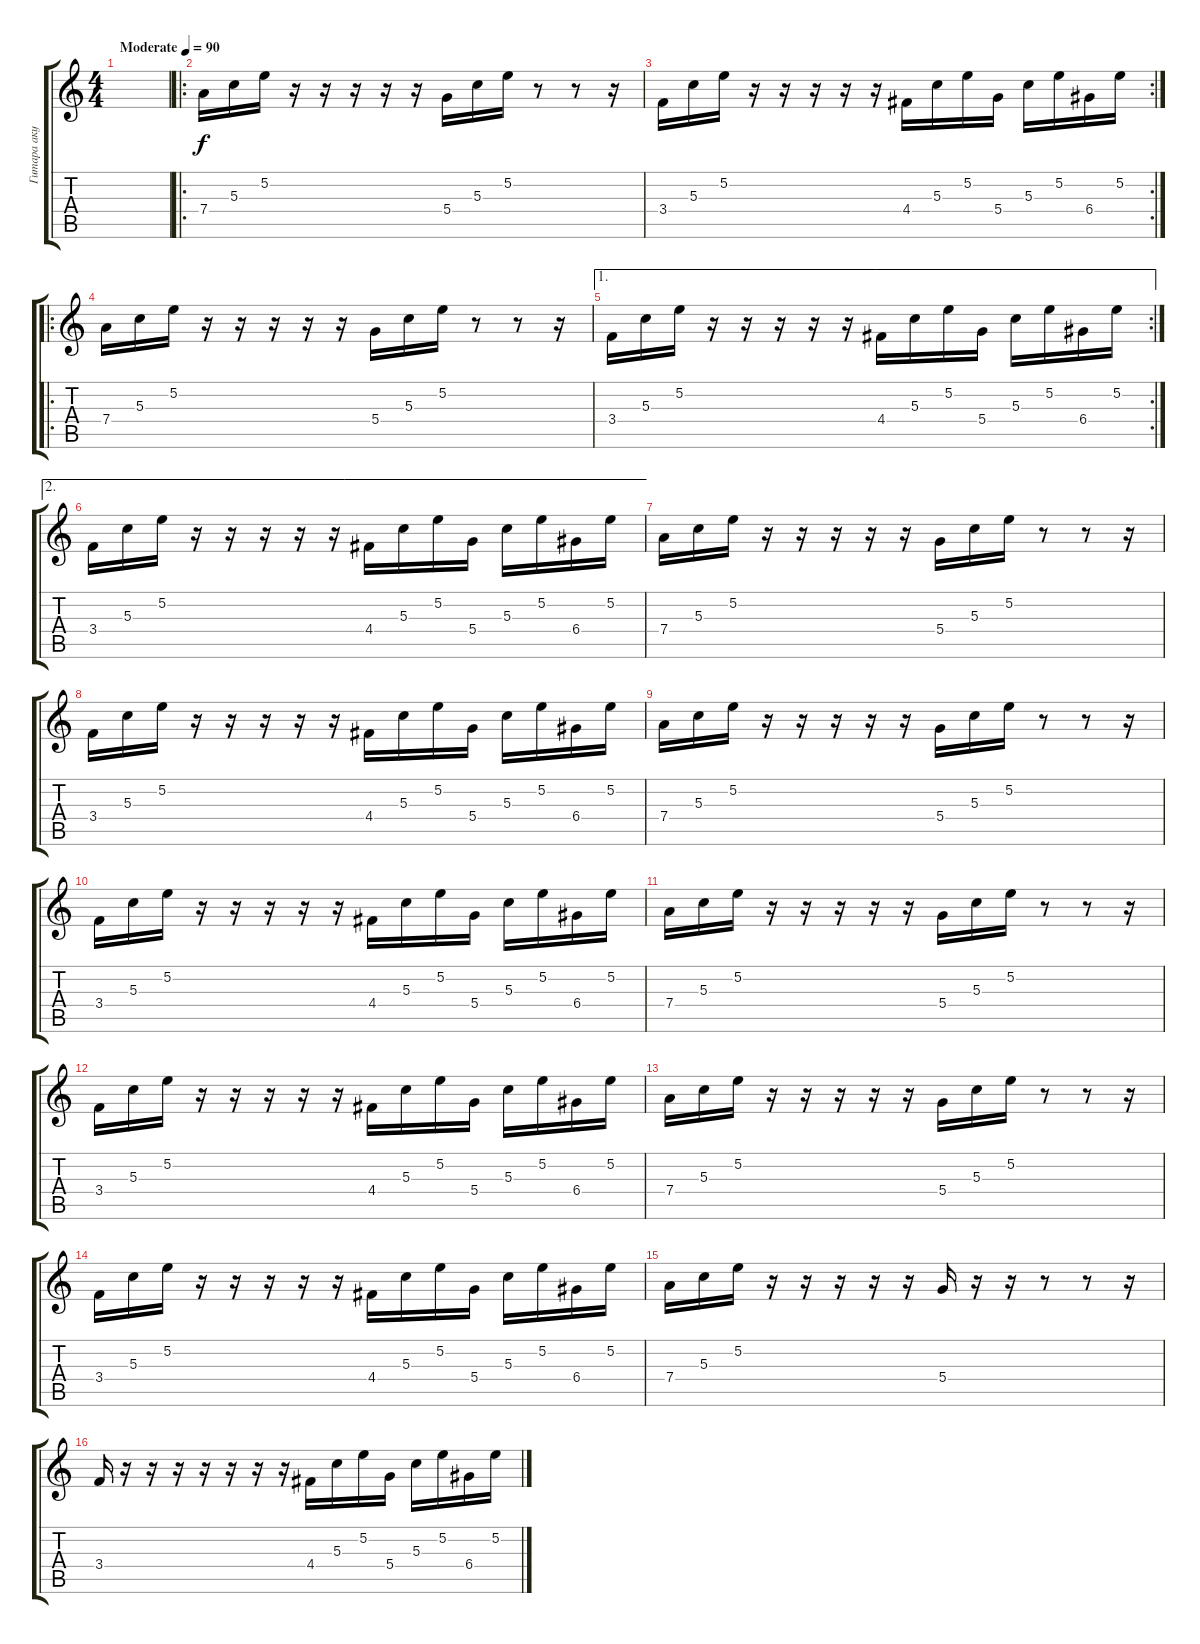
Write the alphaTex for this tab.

\track ("Гитара акустич." "Гитара аку") {instrument acousticguitarsteel}
\staff {score tabs}
\tuning (E4 B3 G3 D3 A2 E2) {hide}
\ts (4 4)
\tempo (90 "Moderate")
\clef g2
\ks c
|
\ro
7.4.16 5.3.16 5.2.16 r.16 r.16 r.16 r.16 r.16 5.4.16 5.3.16 5.2.16 r.8 r.8 r.16 |
\rc 2
3.4.16 5.3.16 5.2.16 r.16 r.16 r.16 r.16 r.16 4.4.16 5.3.16 5.2.16 5.4.16 5.3.16 5.2.16 6.4.16 5.2.16 |
\ro
7.4.16 5.3.16 5.2.16 r.16 r.16 r.16 r.16 r.16 5.4.16 5.3.16 5.2.16 r.8 r.8 r.16 |
\ae 1
\rc 2
3.4.16 5.3.16 5.2.16 r.16 r.16 r.16 r.16 r.16 4.4.16 5.3.16 5.2.16 5.4.16 5.3.16 5.2.16 6.4.16 5.2.16 |
\ae 2
3.4.16 5.3.16 5.2.16 r.16 r.16 r.16 r.16 r.16 4.4.16 5.3.16 5.2.16 5.4.16 5.3.16 5.2.16 6.4.16 5.2.16 |
7.4.16 5.3.16 5.2.16 r.16 r.16 r.16 r.16 r.16 5.4.16 5.3.16 5.2.16 r.8 r.8 r.16 |
3.4.16 5.3.16 5.2.16 r.16 r.16 r.16 r.16 r.16 4.4.16 5.3.16 5.2.16 5.4.16 5.3.16 5.2.16 6.4.16 5.2.16 |
7.4.16 5.3.16 5.2.16 r.16 r.16 r.16 r.16 r.16 5.4.16 5.3.16 5.2.16 r.8 r.8 r.16 |
3.4.16 5.3.16 5.2.16 r.16 r.16 r.16 r.16 r.16 4.4.16 5.3.16 5.2.16 5.4.16 5.3.16 5.2.16 6.4.16 5.2.16 |
7.4.16 5.3.16 5.2.16 r.16 r.16 r.16 r.16 r.16 5.4.16 5.3.16 5.2.16 r.8 r.8 r.16 |
3.4.16 5.3.16 5.2.16 r.16 r.16 r.16 r.16 r.16 4.4.16 5.3.16 5.2.16 5.4.16 5.3.16 5.2.16 6.4.16 5.2.16 |
7.4.16 5.3.16 5.2.16 r.16 r.16 r.16 r.16 r.16 5.4.16 5.3.16 5.2.16 r.8 r.8 r.16 |
3.4.16 5.3.16 5.2.16 r.16 r.16 r.16 r.16 r.16 4.4.16 5.3.16 5.2.16 5.4.16 5.3.16 5.2.16 6.4.16 5.2.16 |
7.4.16 5.3.16 5.2.16 r.16 r.16 r.16 r.16 r.16 5.4.16 r.16 r.16 r.8 r.8 r.16 |
3.4.16 r.16 r.16 r.16 r.16 r.16 r.16 r.16 4.4.16 5.3.16 5.2.16 5.4.16 5.3.16 5.2.16 6.4.16 5.2.16
